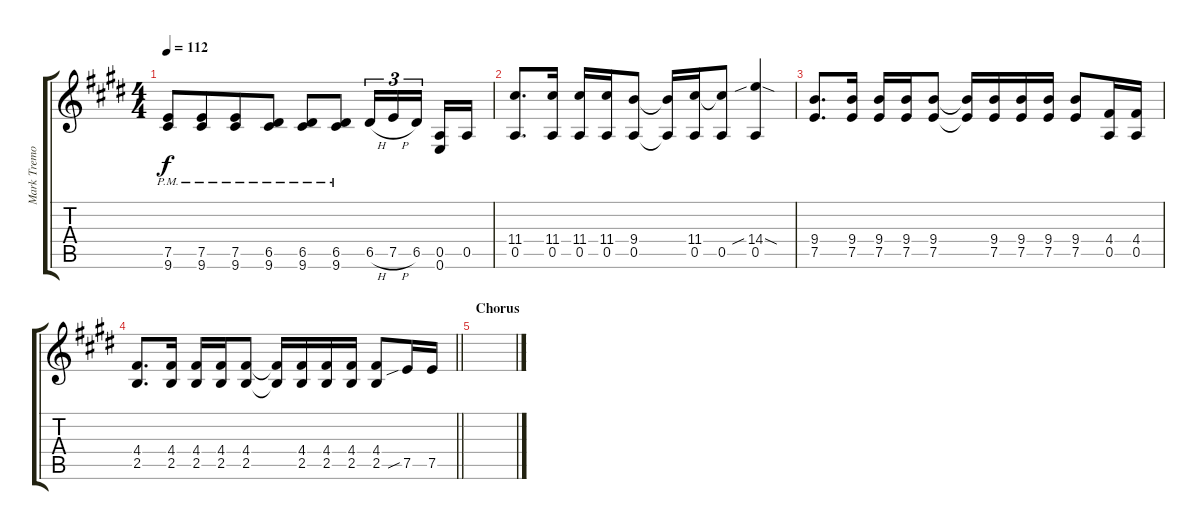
\track ("Mark Tremonti" "Mark Tremo") {instrument electricguitarclean}
\staff {score tabs}
\tuning (E4 B3 G3 D3 A2 E2) {hide}
\ts (4 4)
\tempo 112
\clef g2
\ks c#minor
(7.5{pm} 9.6{pm}).8{dy f} (7.5{pm} 9.6{pm}).8{beam merge} (7.5{pm} 9.6{pm}).8 (6.5{pm} 9.6{pm}).8 (6.5{pm} 9.6{pm}).8 (6.5{pm} 9.6{pm}).8 6.5{h}.16{tu (3 2)} 7.5{h}.16{tu (3 2)} 6.5.16{tu (3 2) beam splitsecondary} (0.5 0.6).16 0.5.16 |
(11.4 0.5).8{d} (11.4 0.5).16 (11.4 0.5).16 (11.4 0.5).16 (9.4 0.5).8 (9.4{t} 0.5{t}).16 (11.4 0.5).16 (11.4{t} 0.5).8 (14.4{sib sod} 0.5).4 |
(9.4 7.5).8{d} (9.4 7.5).16 (9.4 7.5).16 (9.4 7.5).16 (9.4 7.5).8 (9.4{t} 7.5{t}).16 (9.4 7.5).16 (9.4 7.5).16 (9.4 7.5).16 (9.4 7.5).8 (4.4 0.5).16 (4.4 0.5).16 |
\barLineRight lightlight
(4.4 2.5).8{d} (4.4 2.5).16 (4.4 2.5).16 (4.4 2.5).16 (4.4 2.5).8 (4.4{t} 2.5{t}).16 (4.4 2.5).16 (4.4 2.5).16 (4.4 2.5).16 (4.4 2.5).8 7.5{sib}.16 7.5.16 |
\section ("" "Chorus")
